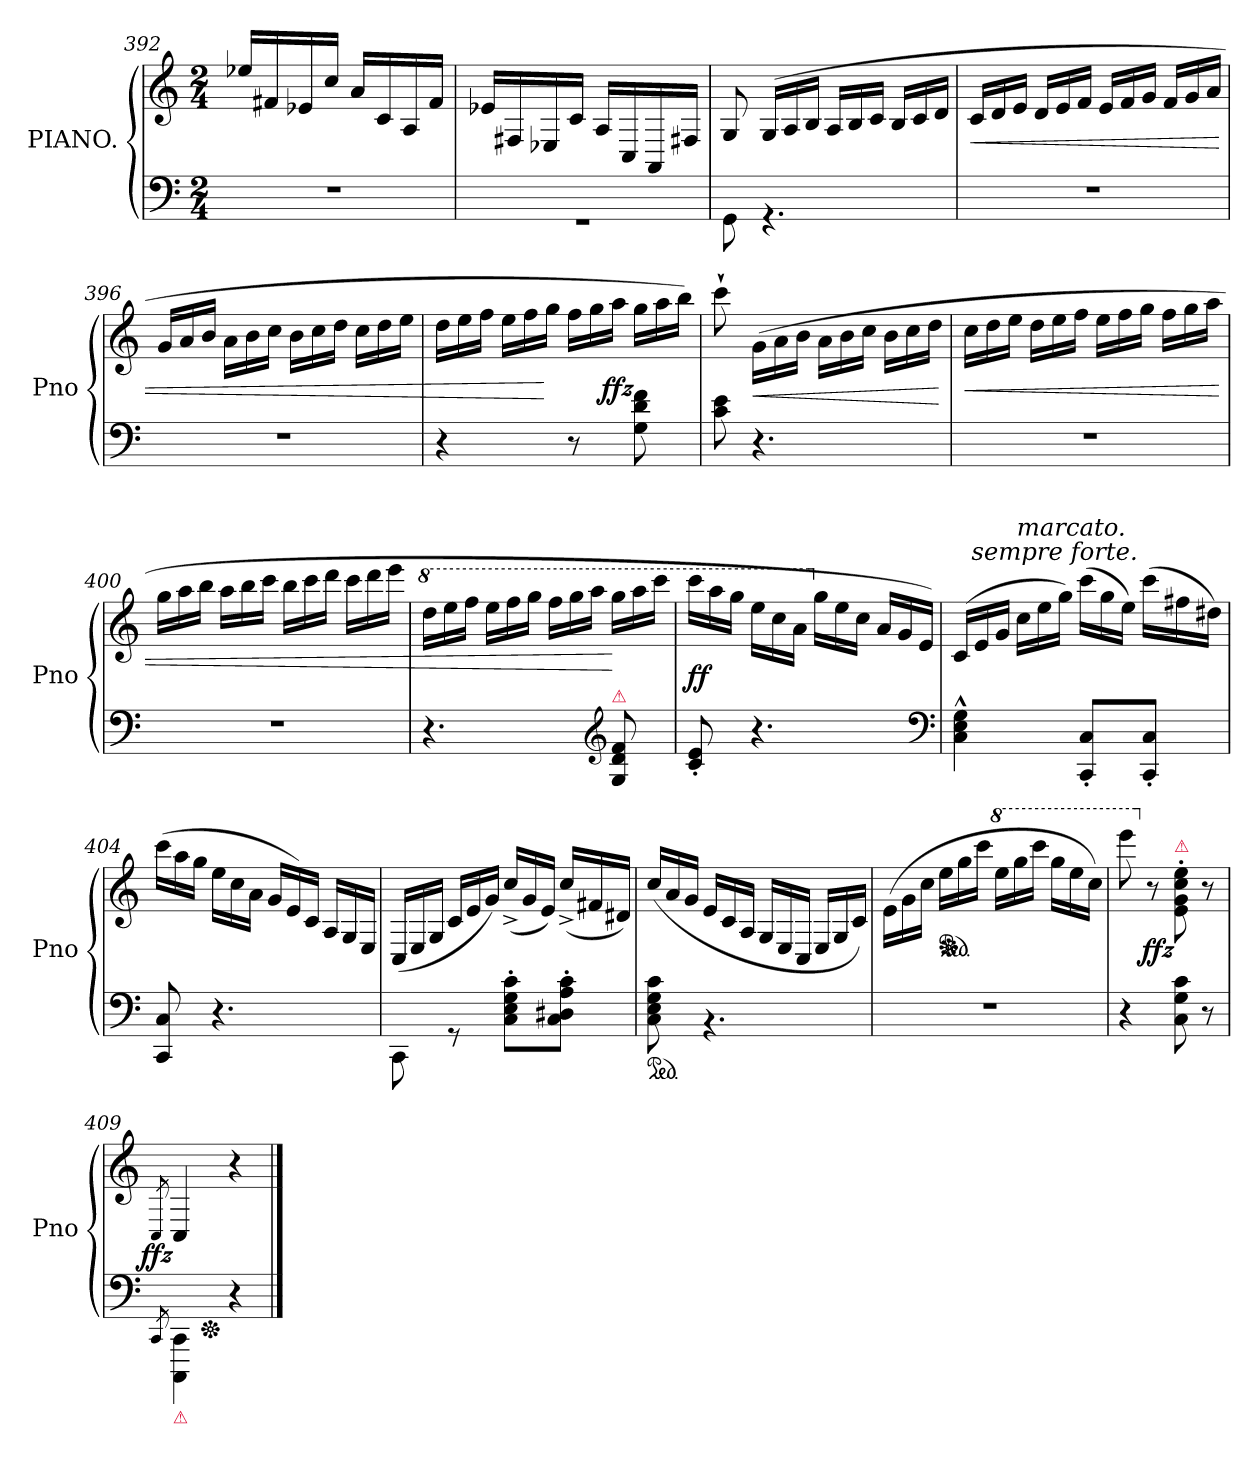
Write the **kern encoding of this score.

**kern	**kern	**dynam
*part1	*part1	*part1
*staff2	*staff1	*staff1/2
*I"PIANO.	*	*
*I'Pno	*	*
*clefF4	*clefG2	*
*k[]	*k[]	*
*M2/4	*M2/4	*
=392	=392	=392
2r	16ee-X/LL	.
.	16f#X	.
.	16e-X	.
.	16ccJJ	.
.	16aLL	.
.	16c	.
.	16A	.
.	16f#JJ	.
=393	=393	=393
2rGG	16e-XLL	.
.	16F#X	.
.	16E-X	.
.	16cJJ	.
.	16A/LL	.
.	16C/	.
.	16AA/	.
.	16F#XJJ	.
=394	=394	=394
8GG\	8G/	.
*	*Xtuplet	*
4.rGG	(>24G/LL	.
.	24A/	.
.	24B/JJ	.
.	24A/LL	.
.	24B/	.
.	24c/JJ	.
.	24B/LL	.
.	24c/	.
.	24d/JJ	.
=395	=395	=395
2rF	24cLL	<
.	24d	.
.	24eJJ	.
.	24dLL	.
.	24e	.
.	24fJJ	.
.	24eLL	.
.	24f	.
.	24gJJ	.
.	24fLL	.
.	24g	.
.	24aJJ	.
=396	=396	=396
2rF	24gLL	.
.	24a	.
.	24bJJ	.
.	24aLL	.
.	24b	.
.	24ccJJ	.
.	24bLL	.
.	24cc	.
.	24ddJJ	.
.	24ccLL	.
.	24dd	.
.	24eeJJ	.
=397	=397	=397
4r	24ddLL	.
.	24ee	.
.	24ffJJ	.
.	24eeLL	.
.	24ff	.
.	24ggJJ	[
8r	24ffLL	.
.	24gg	.
.	24aaJJ	.
!	!	!LO:DY:rj
8G\ 8d\ 8f\	24ggLL	ffz
.	24aa	.
.	24bbJJ)	.
=398	=398	=398
8c 8e	8ccc`>	.
4.r	(>24g\LL	<
.	24a	.
.	24bJJ	.
.	24aLL	.
.	24b	.
.	24ccJJ	.
.	24bLL	.
.	24cc	.
.	24ddJJ	.
.	.	[
=399	=399	=399
2rF	24ccLL	<
.	24dd	.
.	24eeJJ	.
.	24ddLL	.
.	24ee	.
.	24ffJJ	.
.	24eeLL	.
.	24ff	.
.	24ggJJ	.
.	24ffLL	.
.	24gg	.
.	24aaJJ	.
=400	=400	=400
2rF	24ggLL	.
.	24aa	.
.	24bbJJ	.
.	24aaLL	.
.	24bb	.
.	24cccJJ	.
.	24bbLL	.
.	24ccc	.
.	24dddJJ	.
.	24cccLL	.
.	24ddd	.
.	24eeeJJ	.
=401	=401	=401
*	*8va	*
4.r	24dddLL	.
.	24eee	.
.	24fffJJ	.
.	24eeeLL	.
.	24fff	.
.	24gggJJ	.
.	24fffLL	.
.	24ggg	.
.	24aaaJJ	.
*clefG2	*	*
!LO:TX:a:color=crimson:t=⚠	!	!
8G 8d 8f	24gggLL	[
.	24aaa	.
.	24ccccJJ	.
=402	=402	=402
8c'< 8e'<	24ccccLL	ff
.	24aaa	.
.	24gggJJ	.
4.r	24eeeLL	.
.	24ccc	.
.	24aaJJ	.
*	*X8va	*
.	24ggLL	.
.	24ee	.
.	24ccJJ	.
.	24a/LL	.
.	24g	.
.	24eJJ)	.
*clefF4	*	*
=403	=403	=403
4C^^> 4E^^> 4G^^>	(>24cLL	.
!	!LO:TX:a:i:t=sempre forte.	!
.	24e	.
.	24gJJ	.
!	!LO:TX:a:i:t=marcato.	!
.	24ccLL	.
.	24ee	.
.	24ggJJ)	.
8CC'< 8C'<L	(>24cccLL	.
.	24gg	.
.	24eeJJ)	.
8CC'< 8C'<J	(>24cccLL	.
.	24ff#X	.
.	24dd#XJJ)	.
=404	=404	=404
8CC 8C	(>24cccLL	.
.	24aa	.
.	24ggJJ	.
4.r	24eeLL	.
.	24cc	.
.	24aJJ	.
.	24gLL	.
.	24e)	.
.	24cJJ	.
.	24A/LL	.
.	24G/	.
.	24E/JJ	.
=405	=405	=405
8CC\	(<24C/LL	.
.	24E/	.
.	24G/JJ	.
8rGG	24cLL	.
.	24e	.
.	24gJJ)	.
8C'> 8E'> 8G'> 8c'>L	(<24cc^>LL	.
.	24g	.
.	24eJJ)	.
8C'> 8D#X'> 8A'> 8c'>J	(<24cc^>LL	.
.	24f#X	.
.	24d#XJJ)	.
=406	=406	=406
*ped	*	*
8C 8E 8G 8c	(<24ccLL	.
.	24a	.
.	24gJJ	.
4.rBB	24eLL	.
.	24c	.
.	24AJJ	.
.	24G/LL	.
.	24E/	.
.	24C/JJ	.
.	24E/LL	.
.	24G/	.
.	24c/JJ)	.
=407	=407	=407
2r	(>24e\LL	.
.	24g	.
.	24ccJJ	.
*	*ped	*
*	*Xped	*
.	24eeLL	.
.	24gg	.
.	24cccJJ	.
*	*8va	*
.	24eeeLL	.
.	24ggg	.
.	24ccccJJ	.
.	24gggLL	.
.	24eee	.
.	24cccJJ)	.
=408	=408	=408
4r	8eeee	.
*	*X8va	*
.	8r	.
!	!LO:TX:a:color=crimson:t=⚠	!
!	!	!LO:DY:rj
8C 8G 8c	8e'>\ 8g'>\ 8cc'>\ 8ee'>\	ffz
8r	8r	.
=409	=409	=409
8qCC/	8qC/	.
!	!LO:TX:a:color=crimson:t=⚠	!
!LO:TX:b:color=crimson:t=⚠	!	!
!	!	!LO:DY:rj
*	*^	*
4CCC\ 4CC\	4C/	8ryy	ffz
*Xped	*	*	*
.	.	4.ryy	.
4r	4r	.	.
*	*v	*v	*
==	==	==
*-	*-	*-
